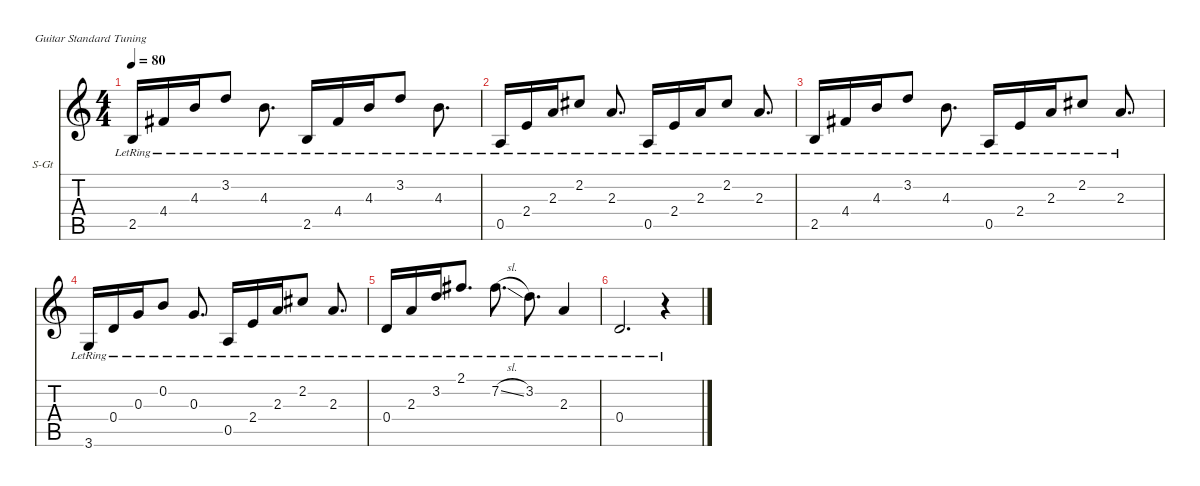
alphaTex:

\hideDynamics
\bracketExtendMode nobrackets
\firstSystemTrackNameOrientation horizontal
\otherSystemsTrackNameOrientation horizontal
\track ("Rhythm Guitar" "S-Gt") {instrument acousticguitarsteel}
\staff {score tabs}
\tuning (E4 B3 G3 D3 A2 E2)
\ts (4 4)
\tempo 80
\clef g2
\ks c
2.5{lr}.16{dy f} 4.4{lr acc #}.16 4.3{lr}.16 3.2{lr}.8 4.3{lr}.8{d} 2.5{lr}.16 4.4{lr acc #}.16 4.3{lr}.16 3.2{lr}.8 4.3{lr}.8{d} |
0.5{lr}.16 2.4{lr}.16 2.3{lr}.16 2.2{lr acc #}.8 2.3{lr}.8{d} 0.5{lr}.16 2.4{lr}.16 2.3{lr}.16 2.2{lr acc #}.8 2.3{lr}.8{d} |
2.5{lr}.16 4.4{lr acc #}.16 4.3{lr}.16 3.2{lr}.8 4.3{lr}.8{d} 0.5{lr}.16 2.4{lr}.16 2.3{lr}.16 2.2{lr acc #}.8 2.3{lr}.8{d} |
3.6{lr}.16 0.4{lr}.16 0.3{lr}.16 0.2{lr}.8 0.3{lr}.8{d} 0.5{lr}.16 2.4{lr}.16 2.3{lr}.16 2.2{lr acc #}.8 2.3{lr}.8{d} |
0.4{lr}.16 2.3{lr}.16 3.2{lr}.16 2.1{lr acc #}.8{d} 7.2{sl lr acc #}.8{d} 3.2{lr}.8{d} 2.3{lr}.4 |
0.4{lr}.2{d} r.4
